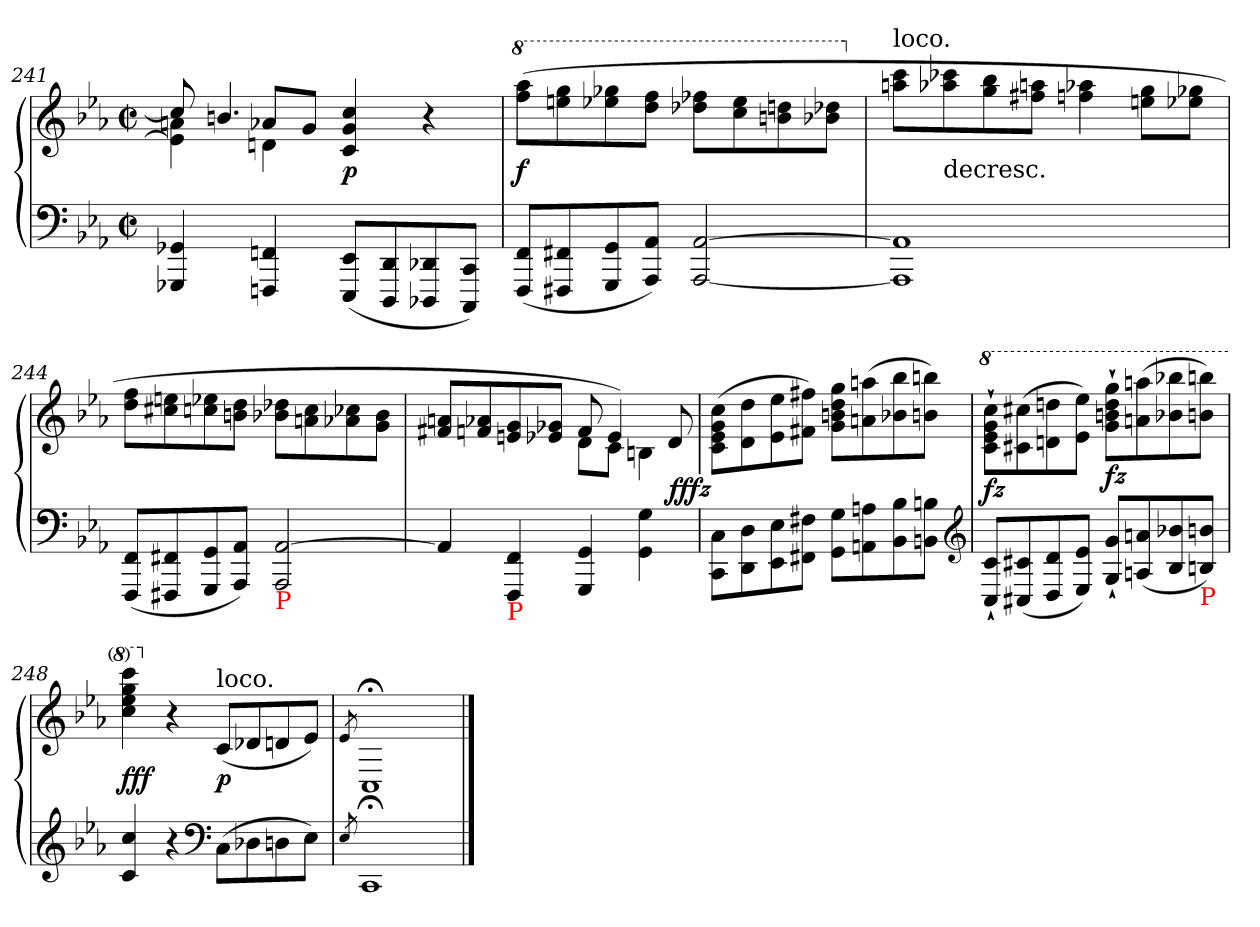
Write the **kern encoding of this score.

**kern	**kern	**dynam
*part1	*part1	*part1
*staff2	*staff1	*staff1/2
*clefF4	*clefG2	*
*k[b-e-a-]	*k[b-e-a-]	*
*c:	*c:	*
*M2/2	*M2/2	*
*met(c|)	*met(c|)	*
=241	=241	=241
*	*^	*
*	*	*^	*
4GGG-X 4GG-X	8cc/]	8ryy	4e-]\ 4a\	.
.	4.bn	8ryy	.	.
4FFFn 4FFn	.	8a-X/L	4dn\	.
.	.	8g/J	.	.
(8EEE- 8EE-L	4c/ 4g/ 4cc/	2ryy	2ryy	p
8DDD 8DD	.	.	.	.
8DDD-X 8DD-X	4r	.	.	.
8CCC 8CCJ)	.	.	.	.
*	*v	*v	*v	*
=242	=242	=242
*	*8va	*
(8FF 8FFFL	(>8aaa- 8fffL	f
8FF#X 8FFF#X	8ggg 8eeen	.
8GG 8GGG	8ggg-X 8eee-X	.
8AA- 8AAA-J)	8fff 8dddJ	.
[2AA- [2AAA-	8fff-X 8ddd-XL	.
.	8eee- 8ccc	.
.	8dddn 8bbn	.
.	8ddd-X 8bb-XJ	.
=243	=243	=243
*	*X8va	*
!	!LO:TX:a:t=loco.	!
1AA-] 1AAA-]	8ccc 8aanL	.
!	!LO:TX:c:t=decresc.	!
.	8ccc-X 8aa-X	.
.	8bb- 8gg	.
.	8aan 8ff#XJ	.
.	4aa-X 4ffn	.
.	8gg 8eenL	.
.	8gg-X 8ee-XJ	.
=244	=244	=244
(8FF 8FFFL	8ff 8ddL	.
8FF#X 8FFF#X	8een 8cc#X	.
8GG 8GGG	8ee-X 8ccn	.
8AA- 8AAA-J)	8dd 8bnJ	.
!LO:TX:b:color=red:t=P	!	!
[2AA- 2AAA-	8dd-X 8b-XL	.
.	8cc 8an	.
.	8cc-X 8a-X	.
.	8b- 8gJ	.
=245	=245	=245
*	*^	*
4AA-]	8an 8f#XL	2ryy	.
.	8a-X 8fn	.	.
!LO:TX:b:color=red:t=P	!	!	!
4FF 4FFF	8g 8en	.	.
.	8g-X 8e-XJ	.	.
4GG 4GGG	8f	8dL	.
.	4e-)	8cJ	.
4G\ 4GG\	.	4Bn	.
.	8d	.	.
*	*v	*v	*
=246	=246	=246
!	!	!LO:DY:rj
8C\ 8CC\L	(8cc\ 8g\ 8e-\ 8c\L	ff fz
8D\ 8DD\	8dd\ 8d\	.
8E-\ 8EE-\	8ee-\ 8e-\	.
8F#X\ 8FF#X\J	8ff#X\ 8f#X\J)	.
8G 8GGL	8gg 8dd 8bn 8gL	fz fz
8An 8AAn	(8aan 8an	.
8B- 8BB-	8bb- 8b-	.
8Bn 8BBnJ	8bbn 8bnJ)	.
*clefG2	*	*
=247	=247	=247
*	*8va	*
8c`< 8C`<L	8ccc`\ 8gg`\ 8ee-`\ 8cc`\L	fz
(8c#X 8C#X	(8ccc#X\ 8cc#X\	.
8d 8D	8dddn\ 8ddn\	.
8e- 8E-J)	8eee-\ 8ee-\J)	.
8g`< 8G`<L	8ggg` 8ddd` 8bbn` 8gg`L	fz
(8an 8An	(8aaan 8aan	.
8b-X 8B-	8bbb-X 8bb-X	.
!LO:TX:b:color=red:t=P	!	!
8bn 8BnJ)	8bbbn 8bbnJ)	.
=248	=248	=248
4cc 4c	4cccc 4ggg 4eee- 4ccc	fff
*	*X8va	*
4r	4r	.
*clefF4	*	*
!	!LO:TX:a:t=loco.	!
(8CL	(8cL	p
8D-X	8d-X	.
8Dn	8dn	.
8E-J)	8e-J)	.
=249	=249	=249
8qE-/	8qe-/	.
1CC;\	1C;</	.
==	==	==
*-	*-	*-
